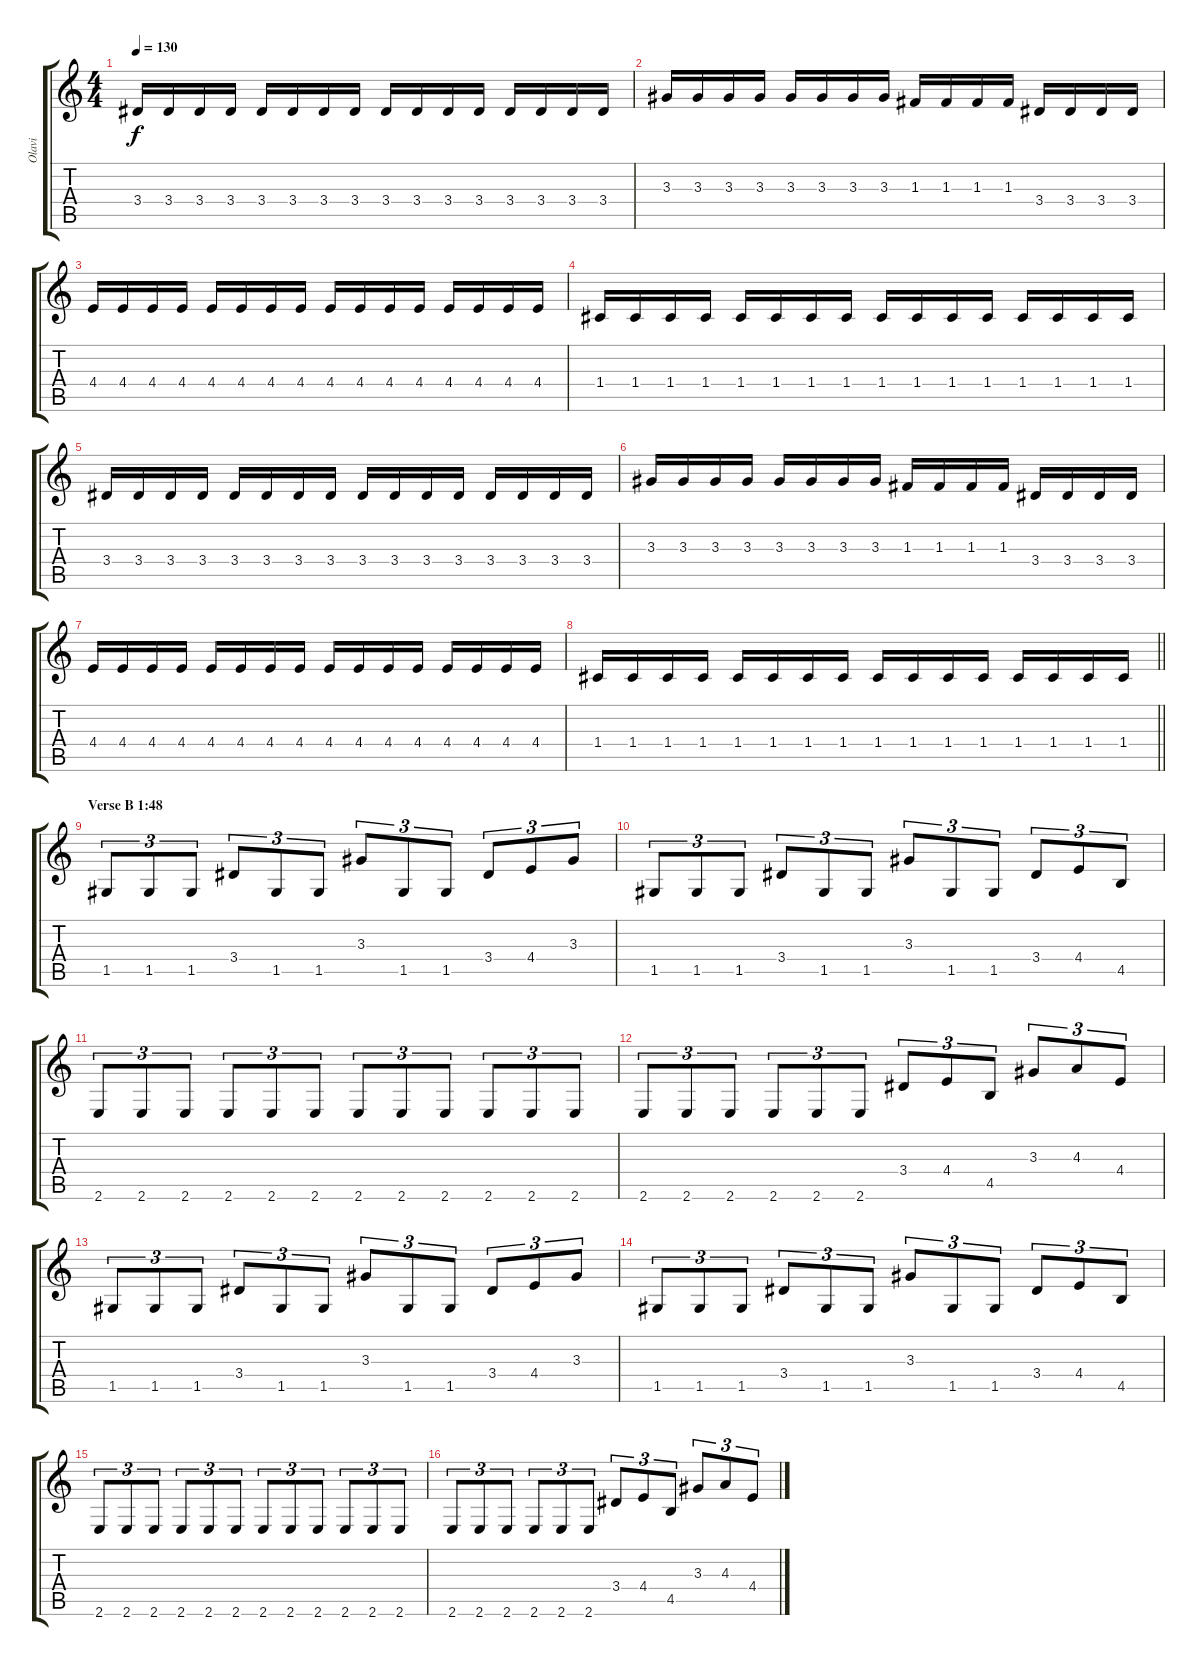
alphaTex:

\track ("Olavi" "Olavi") {instrument distortionguitar}
\staff {score tabs}
\tuning (D4 A3 F3 C3 G2 D2) {hide}
\ts (4 4)
\tempo 130
\clef g2
\ks c
3.4.16{dy f} 3.4.16 3.4.16 3.4.16 3.4.16 3.4.16 3.4.16 3.4.16 3.4.16 3.4.16 3.4.16 3.4.16 3.4.16 3.4.16 3.4.16 3.4.16 |
3.3.16 3.3.16 3.3.16 3.3.16 3.3.16 3.3.16 3.3.16 3.3.16 1.3.16 1.3.16 1.3.16 1.3.16 3.4.16 3.4.16 3.4.16 3.4.16 |
4.4.16 4.4.16 4.4.16 4.4.16 4.4.16 4.4.16 4.4.16 4.4.16 4.4.16 4.4.16 4.4.16 4.4.16 4.4.16 4.4.16 4.4.16 4.4.16 |
1.4.16 1.4.16 1.4.16 1.4.16 1.4.16 1.4.16 1.4.16 1.4.16 1.4.16 1.4.16 1.4.16 1.4.16 1.4.16 1.4.16 1.4.16 1.4.16 |
3.4.16 3.4.16 3.4.16 3.4.16 3.4.16 3.4.16 3.4.16 3.4.16 3.4.16 3.4.16 3.4.16 3.4.16 3.4.16 3.4.16 3.4.16 3.4.16 |
3.3.16 3.3.16 3.3.16 3.3.16 3.3.16 3.3.16 3.3.16 3.3.16 1.3.16 1.3.16 1.3.16 1.3.16 3.4.16 3.4.16 3.4.16 3.4.16 |
4.4.16 4.4.16 4.4.16 4.4.16 4.4.16 4.4.16 4.4.16 4.4.16 4.4.16 4.4.16 4.4.16 4.4.16 4.4.16 4.4.16 4.4.16 4.4.16 |
\barLineRight lightlight
1.4.16 1.4.16 1.4.16 1.4.16 1.4.16 1.4.16 1.4.16 1.4.16 1.4.16 1.4.16 1.4.16 1.4.16 1.4.16 1.4.16 1.4.16 1.4.16 |
\section ("" "Verse B 1:48")
1.5.8{tu (3 2)} 1.5.8{tu (3 2)} 1.5.8{tu (3 2)} 3.4.8{tu (3 2)} 1.5.8{tu (3 2)} 1.5.8{tu (3 2)} 3.3.8{tu (3 2)} 1.5.8{tu (3 2)} 1.5.8{tu (3 2)} 3.4.8{tu (3 2)} 4.4.8{tu (3 2)} 3.3.8{tu (3 2)} |
1.5.8{tu (3 2)} 1.5.8{tu (3 2)} 1.5.8{tu (3 2)} 3.4.8{tu (3 2)} 1.5.8{tu (3 2)} 1.5.8{tu (3 2)} 3.3.8{tu (3 2)} 1.5.8{tu (3 2)} 1.5.8{tu (3 2)} 3.4.8{tu (3 2)} 4.4.8{tu (3 2)} 4.5.8{tu (3 2)} |
2.6.8{tu (3 2)} 2.6.8{tu (3 2)} 2.6.8{tu (3 2)} 2.6.8{tu (3 2)} 2.6.8{tu (3 2)} 2.6.8{tu (3 2)} 2.6.8{tu (3 2)} 2.6.8{tu (3 2)} 2.6.8{tu (3 2)} 2.6.8{tu (3 2)} 2.6.8{tu (3 2)} 2.6.8{tu (3 2)} |
2.6.8{tu (3 2)} 2.6.8{tu (3 2)} 2.6.8{tu (3 2)} 2.6.8{tu (3 2)} 2.6.8{tu (3 2)} 2.6.8{tu (3 2)} 3.4.8{tu (3 2)} 4.4.8{tu (3 2)} 4.5.8{tu (3 2)} 3.3.8{tu (3 2)} 4.3.8{tu (3 2)} 4.4.8{tu (3 2)} |
1.5.8{tu (3 2)} 1.5.8{tu (3 2)} 1.5.8{tu (3 2)} 3.4.8{tu (3 2)} 1.5.8{tu (3 2)} 1.5.8{tu (3 2)} 3.3.8{tu (3 2)} 1.5.8{tu (3 2)} 1.5.8{tu (3 2)} 3.4.8{tu (3 2)} 4.4.8{tu (3 2)} 3.3.8{tu (3 2)} |
1.5.8{tu (3 2)} 1.5.8{tu (3 2)} 1.5.8{tu (3 2)} 3.4.8{tu (3 2)} 1.5.8{tu (3 2)} 1.5.8{tu (3 2)} 3.3.8{tu (3 2)} 1.5.8{tu (3 2)} 1.5.8{tu (3 2)} 3.4.8{tu (3 2)} 4.4.8{tu (3 2)} 4.5.8{tu (3 2)} |
2.6.8{tu (3 2)} 2.6.8{tu (3 2)} 2.6.8{tu (3 2)} 2.6.8{tu (3 2)} 2.6.8{tu (3 2)} 2.6.8{tu (3 2)} 2.6.8{tu (3 2)} 2.6.8{tu (3 2)} 2.6.8{tu (3 2)} 2.6.8{tu (3 2)} 2.6.8{tu (3 2)} 2.6.8{tu (3 2)} |
2.6.8{tu (3 2)} 2.6.8{tu (3 2)} 2.6.8{tu (3 2)} 2.6.8{tu (3 2)} 2.6.8{tu (3 2)} 2.6.8{tu (3 2)} 3.4.8{tu (3 2)} 4.4.8{tu (3 2)} 4.5.8{tu (3 2)} 3.3.8{tu (3 2)} 4.3.8{tu (3 2)} 4.4.8{tu (3 2)}
